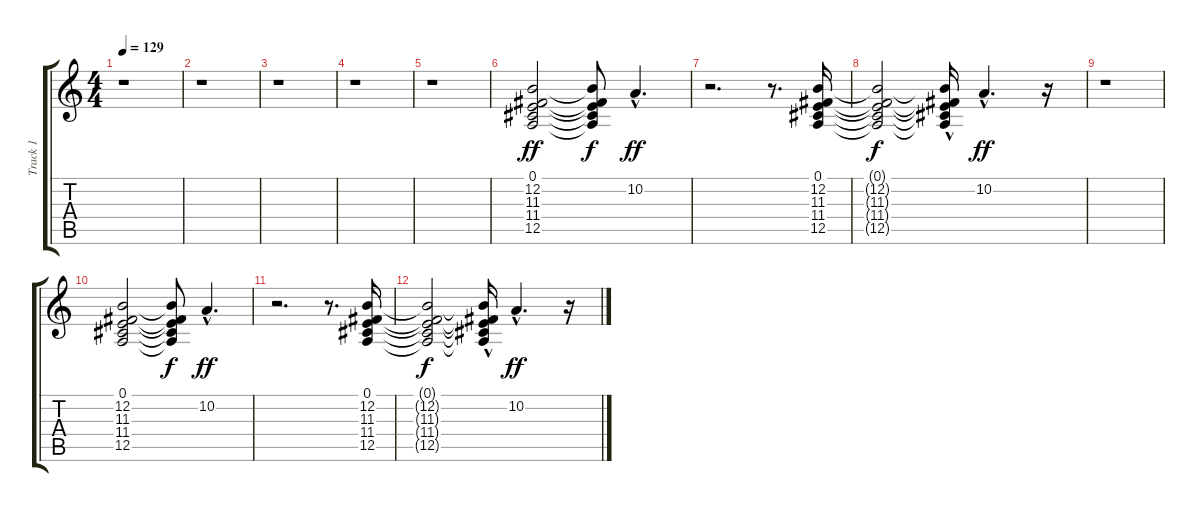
\track ("Track 1" "Track 1") {instrument pad4choir}
\staff {score tabs}
\tuning (E4 B3 G3 D3 A2 E2) {hide}
\ts (4 4)
\tempo 129
\clef g2
\ks c
r.1{dy ff} |
r.1 |
r.1 |
r.1 |
r.1 |
(0.1 12.2 11.3 11.4 12.5).2 (0.1{t} 12.2{t} 11.3{t} 11.4{t} 12.5{t}).8{dy f} 10.2{hac}.4{d dy ff} |
r.2{d} r.8{d} (0.1 12.2 11.3 11.4 12.5).16 |
(0.1{t} 12.2{t} 11.3{t} 11.4{t} 12.5{t}).2{dy f} (0.1{hac t} 12.2{t} 11.3{hac t} 11.4{hac t} 12.5{hac t}).16 10.2{hac}.4{d dy ff} r.16 |
r.1 |
(0.1 12.2 11.3 11.4 12.5).2 (0.1{t} 12.2{t} 11.3{t} 11.4{t} 12.5{t}).8{dy f} 10.2{hac}.4{d dy ff} |
r.2{d} r.8{d} (0.1 12.2 11.3 11.4 12.5).16 |
(0.1{t} 12.2{t} 11.3{t} 11.4{t} 12.5{t}).2{dy f} (0.1{hac t} 12.2{t} 11.3{hac t} 11.4{hac t} 12.5{hac t}).16 10.2{hac}.4{d dy ff} r.16
